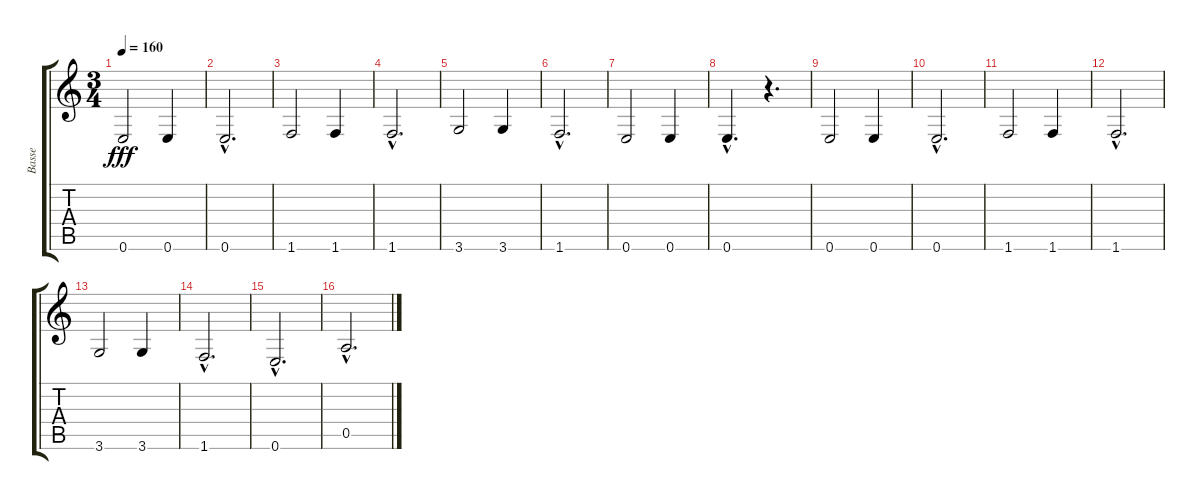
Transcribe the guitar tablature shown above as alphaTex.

\track ("Basse" "Basse") {instrument electricbassfinger}
\staff {score tabs}
\tuning (E4 B3 G3 D3 A2 E2) {hide}
\ts (3 4)
\tempo 160
\clef g2
\ks c
0.6.2{dy fff} 0.6.4 |
0.6{hac}.2{d} |
1.6.2 1.6.4 |
1.6{hac}.2{d} |
3.6.2 3.6.4 |
1.6{hac}.2{d} |
0.6.2 0.6.4 |
0.6{hac}.4{d} r.4{d} |
0.6.2 0.6.4 |
0.6{hac}.2{d} |
1.6.2 1.6.4 |
1.6{hac}.2{d} |
3.6.2 3.6.4 |
1.6{hac}.2{d} |
0.6{hac}.2{d} |
0.5{hac}.2{d}
